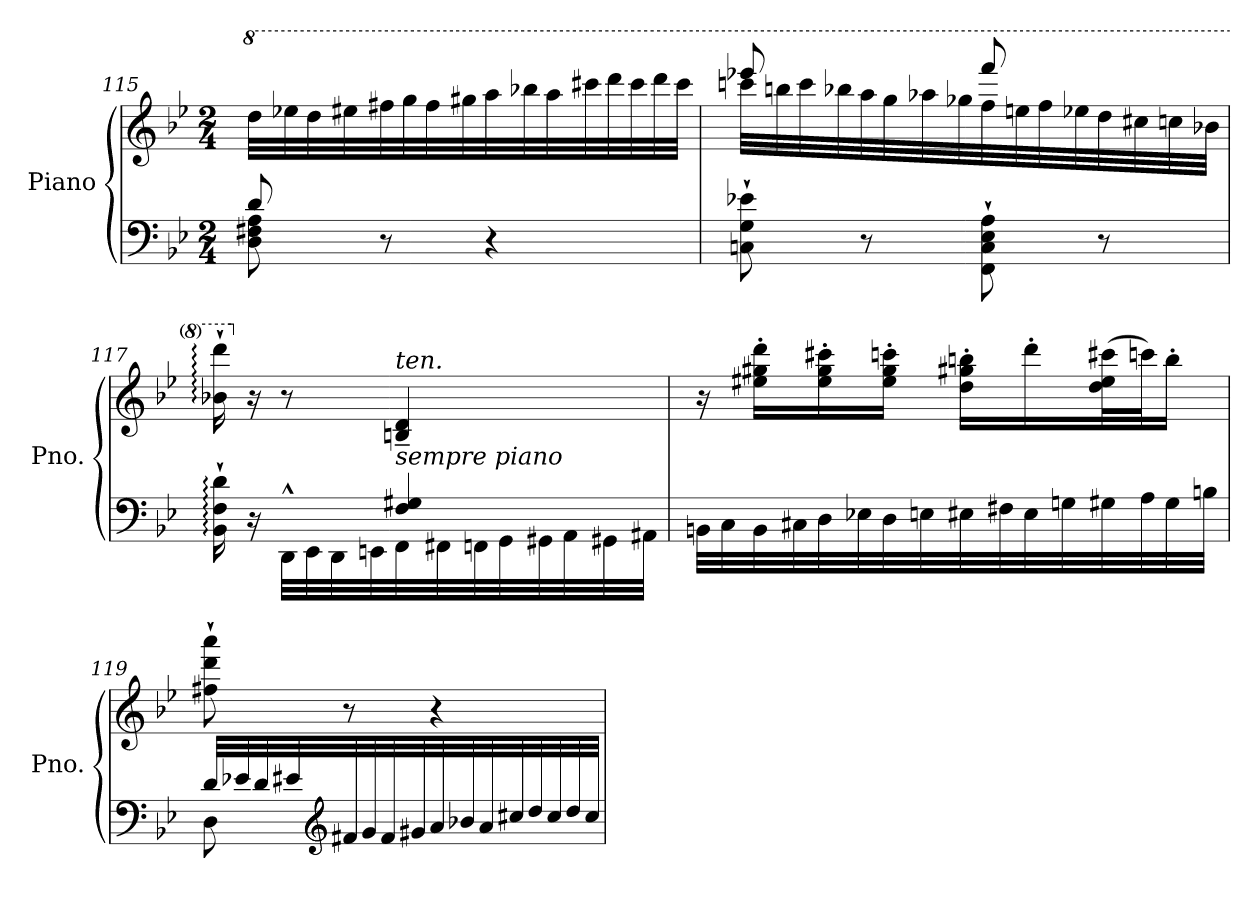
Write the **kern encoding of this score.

**kern	**kern
*part1	*part1
*staff2	*staff1
*I"Piano	*
*I'Pno.	*
!!LO:LB:g=z
*clefF4	*clefG2
*k[b-e-]	*k[b-e-]
*M2/4	*M2/4
=115	=115
*^	*
*	*	*8va
8D\` 8F#X\` 8A\`	8d`/	32ddd\LLL
.	.	32eee-X\
.	.	32ddd\
.	.	32eee#X\
8r	4.ryy	32fff#X\
.	.	32ggg\
.	.	32fff#\
.	.	32ggg#X\
4r	.	32aaa\
.	.	32bbb-X\
.	.	32aaa\
.	.	32cccc#X\
.	.	32dddd\
.	.	32cccc#\
.	.	32dddd\
.	.	32cccc#\JJJ
*v	*v	*
=116	=116
*	*^
8Cn\` 8G\` 8e-X\`	32ccccn\LLL	8eeee-X/
.	32bbbn\	.
.	32cccc\	.
.	32bbb-X\	.
8r	32aaa\	8ryy
.	32ggg\	.
.	32aaa-X\	.
.	32ggg-X\	.
8FF\` 8C\` 8E-\` 8A\`	32fff\	8ffff/
.	32eeen\	.
.	32fff\	.
.	32eee-X\	.
8r	32ddd\	8ryy
.	32ccc#X\	.
.	32cccn\	.
.	32bb-X\JJJ	.
*	*v	*v
=117	=117
*^	*
16BB-\:` 16F\:` 16d\:`	4ryy	16bb-X\:` 16dddd\:`
*	*	*X8va
16r	.	16r
32DD^^\LLL	.	8r
32EE-\	.	.
32DD\	.	.
32EEn\	.	.
!	!	!LO:TX:a:i:t=ten.
!	!	!LO:TX:b:i:t=sempre piano
32FF\	4F/ 4G#X/	4Bn/~ 4d/~
32FF#X\	.	.
32FFn\	.	.
32GG\	.	.
32GG#X\	.	.
32AA\	.	.
32GG#X\	.	.
32AA#X\JJJ	.	.
*v	*v	*
!!LO:LB:g=z
=118	=118
32BBn\LLL	16r
32C\	.
32BB\	16ee#X\' 16gg#X\' 16ddd\'LL
32C#X\	.
32D\	16ee#\' 16gg#\' 16ccc#X\'
32E-X\	.
32D\	16ee#\' 16gg#\' 16cccn\'JJ
32En\	.
32E#X\	16dd\' 16gg#X\' 16bbn\'LL
32F#X\	.
32E#\	16ddd'\
32Gn\	.
32G#X\	(>32dd\ 32ee#\ 32ccc#X\L
32A\	32cccn\J)
32G#\	16bb'\JJ
32Bn\JJJ	.
=119	=119
*^	*
32d/LLL	8D\	8ff#X\` 8ddd\` 8aaa\`
32e-X/	.	.
32d/	.	.
32e#X/	.	.
*clefG2	*	*
32f#X/	4.ryy	8r
32g/	.	.
32f#/	.	.
32g#X/	.	.
32a/	.	4r
32b-X/	.	.
32a/	.	.
32cc#X/	.	.
32dd/	.	.
32cc#/	.	.
32dd/	.	.
32cc#/JJJ	.	.
*v	*v	*
=	=
*-	*-
